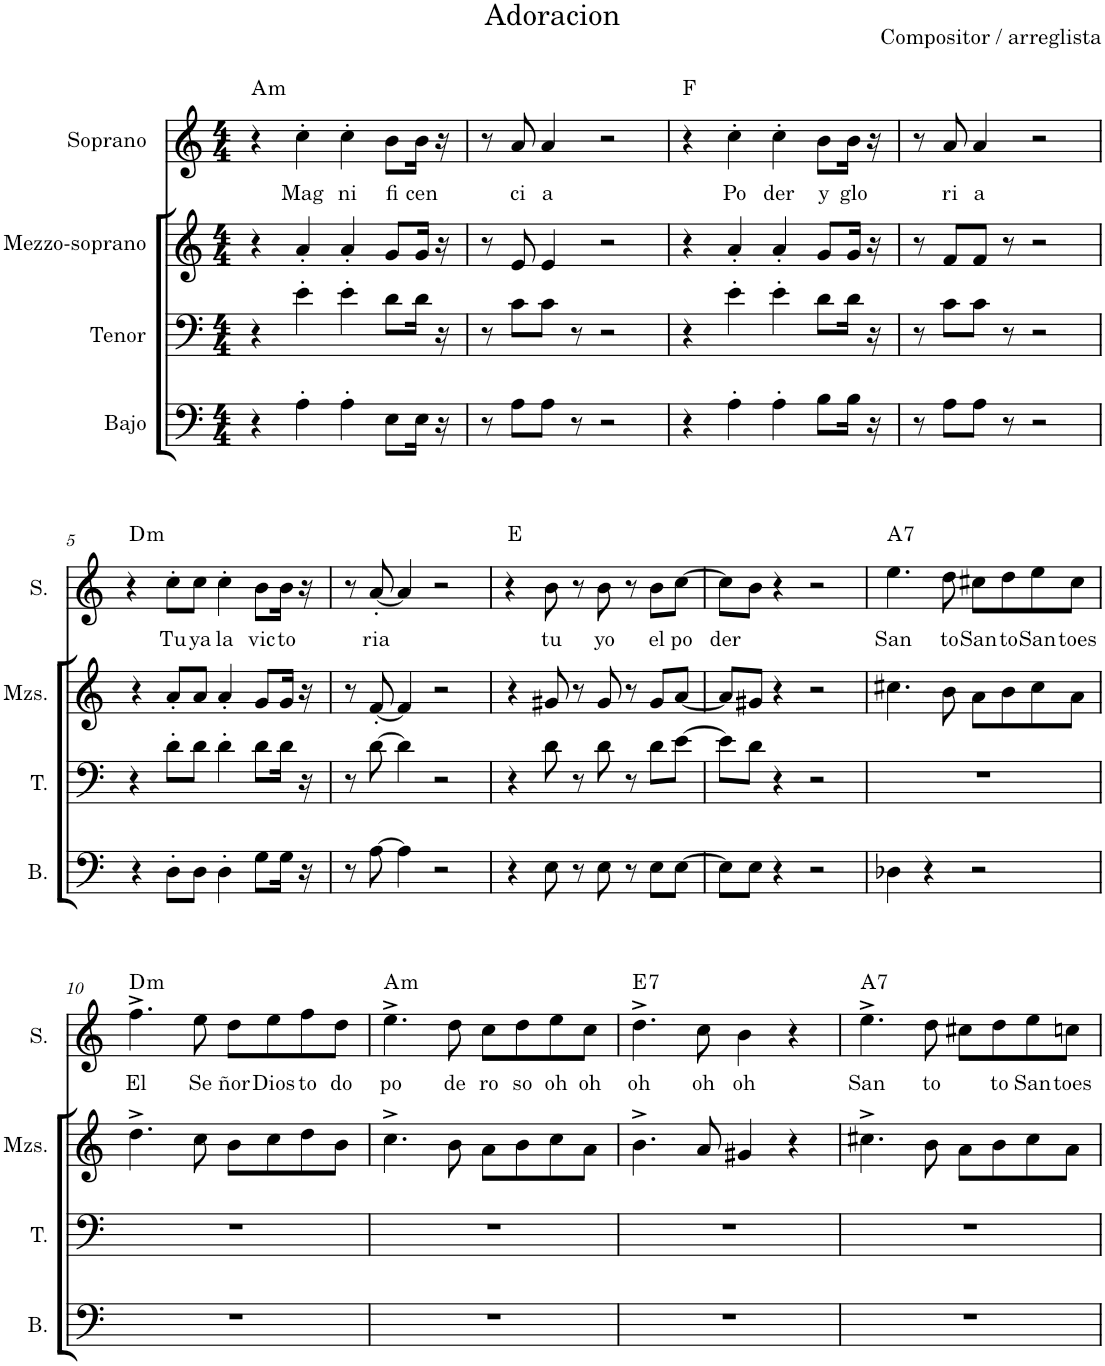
**kern	**kern	**kern	**kern	**text	**harte
*part4	*part3	*part2	*part1	*part1	*part1
*staff4	*staff3	*staff2	*staff1	*staff1	*
*I"Bajo	*I"Tenor	*I"Mezzo-soprano	*I"Soprano	*	*
*I'B.	*I'T.	*I'Mzs.	*I'S.	*	*
*clefF4	*clefF4	*clefG2	*clefG2	*	*
*k[]	*k[]	*k[]	*k[]	*	*
*M4/4	*M4/4	*M4/4	*M4/4	*	*
=1	=1	=1	=1	=1	=1
!	!	!	!	!	!LO:H:kt=m
4r	4r	4r	4r	.	A:min
!	!	!	!	!LO:LY:b	!
4A'\	4e'\	4a'/	4cc'\	Mag	.
!	!	!	!	!LO:LY:b	!
4A'\	4e'\	4a'/	4cc'\	ni	.
!	!	!	!	!LO:LY:b	!
8E\L	8d\L	8g/L	8b\L	fi	.
!	!	!	!	!LO:LY:b	!
16E\Jk	16d\Jk	16g/Jk	16b\Jk	cen	.
16r	16r	16r	16r	.	.
=2	=2	=2	=2	=2	=2
8r	8r	8r	8r	.	.
!	!	!	!	!LO:LY:b	!
8A\L	8c\L	8e/	8a/	ci	.
!	!	!	!	!LO:LY:b	!
8A\J	8c\J	4e/	4a/	a	.
8r	8r	.	.	.	.
2r	2r	2r	2r	.	.
=3	=3	=3	=3	=3	=3
4r	4r	4r	4r	.	F:maj
!	!	!	!	!LO:LY:b	!
4A'\	4e'\	4a'/	4cc'\	Po	.
!	!	!	!	!LO:LY:b	!
4A'\	4e'\	4a'/	4cc'\	der	.
!	!	!	!	!LO:LY:b	!
8B\L	8d\L	8g/L	8b\L	y	.
!	!	!	!	!LO:LY:b	!
16B\Jk	16d\Jk	16g/Jk	16b\Jk	glo	.
16r	16r	16r	16r	.	.
=4	=4	=4	=4	=4	=4
8r	8r	8r	8r	.	.
!	!	!	!	!LO:LY:b	!
8A\L	8c\L	8f/L	8a/	ri	.
!	!	!	!	!LO:LY:b	!
8A\J	8c\J	8f/J	4a/	a	.
8r	8r	8r	.	.	.
2r	2r	2r	2r	.	.
!!LO:LB:g=z
=5	=5	=5	=5	=5	=5
!	!	!	!	!	!LO:H:kt=m
4r	4r	4r	4r	.	D:min
!	!	!	!	!LO:LY:b	!
8D'\L	8d'\L	8a'/L	8cc'\L	Tu	.
!	!	!	!	!LO:LY:b	!
8D\J	8d\J	8a/J	8cc\J	ya	.
!	!	!	!	!LO:LY:b	!
4D'\	4d'\	4a'/	4cc'\	la	.
!	!	!	!	!LO:LY:b	!
8G\L	8d\L	8g/L	8b\L	vic	.
!	!	!	!	!LO:LY:b	!
16G\Jk	16d\Jk	16g/Jk	16b\Jk	to	.
16r	16r	16r	16r	.	.
=6	=6	=6	=6	=6	=6
8r	8r	8r	8r	.	.
!	!	!	!	!LO:LY:b	!
[8A\	[8d\	[8f'/	[8a'/	ria	.
4A\]	4d\]	4f/]	4a/]	.	.
2r	2r	2r	2r	.	.
=7	=7	=7	=7	=7	=7
4r	4r	4r	4r	.	E:maj
!	!	!	!	!LO:LY:b	!
8E\	8d\	8g#X/	8b\	tu	.
8r	8r	8r	8r	.	.
!	!	!	!	!LO:LY:b	!
8E\	8d\	8g#/	8b\	yo	.
8r	8r	8r	8r	.	.
!	!	!	!	!LO:LY:b	!
8E\L	8d\L	8g#/L	8b\L	el	.
!	!	!	!	!LO:LY:b	!
[8E\J	[8e\J	[8a/J	[8cc\J	po	.
=8	=8	=8	=8	=8	=8
!	!	!	!	!LO:LY:b	!
8E\L]	8e\L]	8a/L]	8cc\L]	der	.
8E\J	8d\J	8g#X/J	8b\J	.	.
4r	4r	4r	4r	.	.
2r	2r	2r	2r	.	.
=9	=9	=9	=9	=9	=9
!	!	!	!	!LO:LY:b	!LO:H:kt=7
4D-X\	1r	4.cc#X\	4.ee\	San	A:7
4r	.	.	.	.	.
!	!	!	!	!LO:LY:b	!
.	.	8b\	8dd\	to	.
!	!	!	!	!LO:LY:b	!
2r	.	8a\L	8cc#X\L	San	.
!	!	!	!	!LO:LY:b	!
.	.	8b\	8dd\	to	.
!	!	!	!	!LO:LY:b	!
.	.	8cc#\	8ee\	San	.
!	!	!	!	!LO:LY:b	!
.	.	8a\J	8cc#\J	toes	.
!!LO:LB:g=z
=10	=10	=10	=10	=10	=10
!	!	!	!	!LO:LY:b	!LO:H:kt=m
1r	1r	4.dd^\	4.ff^\	El	D:min
!	!	!	!	!LO:LY:b	!
.	.	8cc\	8ee\	Se	.
!	!	!	!	!LO:LY:b	!
.	.	8b\L	8dd\L	ñor	.
!	!	!	!	!LO:LY:b	!
.	.	8cc\	8ee\	Dios	.
!	!	!	!	!LO:LY:b	!
.	.	8dd\	8ff\	to	.
!	!	!	!	!LO:LY:b	!
.	.	8b\J	8dd\J	do	.
=11	=11	=11	=11	=11	=11
!	!	!	!	!LO:LY:b	!LO:H:kt=m
1r	1r	4.cc^\	4.ee^\	po	A:min
!	!	!	!	!LO:LY:b	!
.	.	8b\	8dd\	de	.
!	!	!	!	!LO:LY:b	!
.	.	8a\L	8cc\L	ro	.
!	!	!	!	!LO:LY:b	!
.	.	8b\	8dd\	so	.
!	!	!	!	!LO:LY:b	!
.	.	8cc\	8ee\	oh	.
!	!	!	!	!LO:LY:b	!
.	.	8a\J	8cc\J	oh	.
=12	=12	=12	=12	=12	=12
!	!	!	!	!LO:LY:b	!LO:H:kt=7
1r	1r	4.b^\	4.dd^\	oh	E:7
!	!	!	!	!LO:LY:b	!
.	.	8a/	8cc\	oh	.
!	!	!	!	!LO:LY:b	!
.	.	4g#X/	4b\	oh	.
.	.	4r	4r	.	.
=13	=13	=13	=13	=13	=13
!	!	!	!	!LO:LY:b	!LO:H:kt=7
1r	1r	4.cc#X^\	4.ee^\	San	A:7
!	!	!	!	!LO:LY:b	!
.	.	8b\	8dd\	to	.
.	.	8a\L	8cc#X\L	.	.
!	!	!	!	!LO:LY:b	!
.	.	8b\	8dd\	to	.
!	!	!	!	!LO:LY:b	!
.	.	8cc#\	8ee\	San	.
!	!	!	!	!LO:LY:b	!
.	.	8a\J	8ccn\J	toes	.
=	=	=	=	=	=
*-	*-	*-	*-	*-	*-
